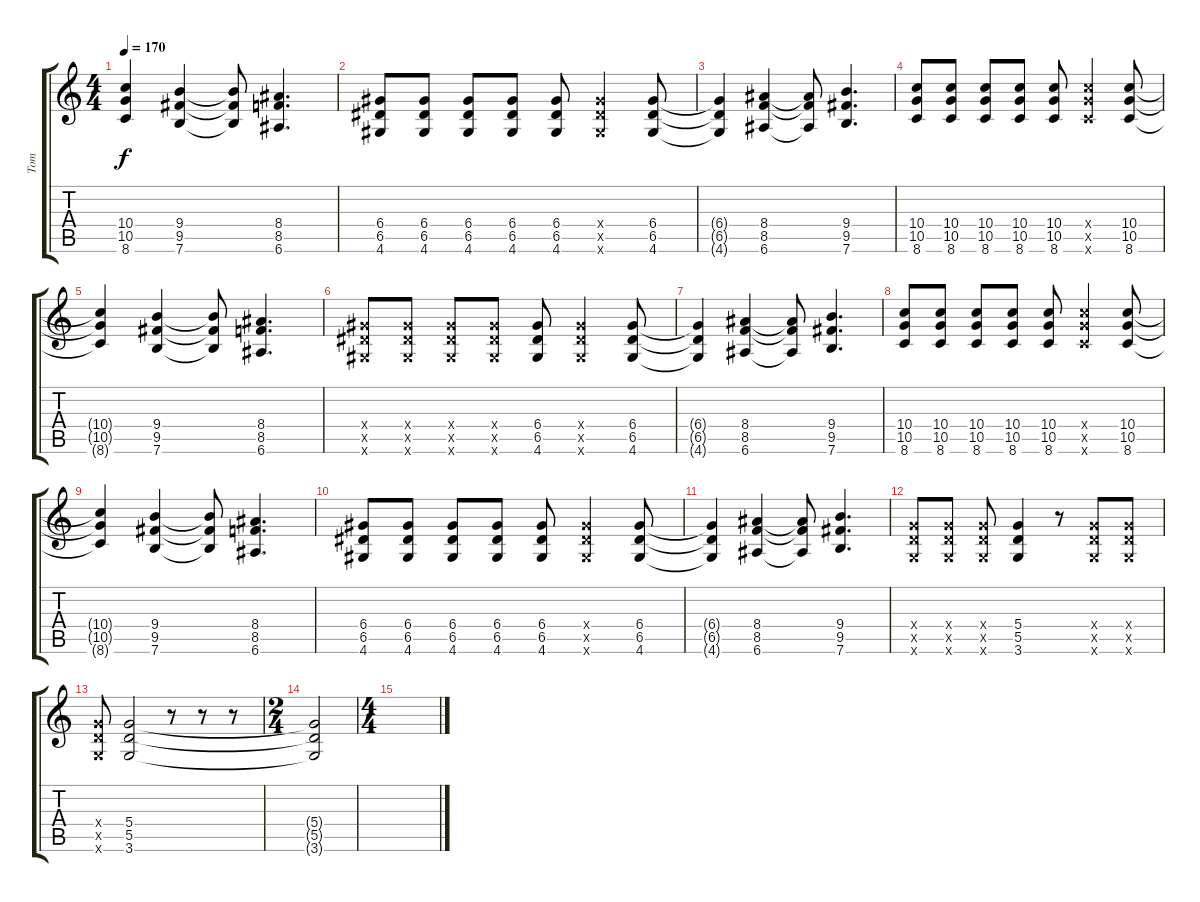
\track ("Tom" "Tom") {instrument distortionguitar}
\staff {score tabs}
\tuning (E4 B3 G3 D3 A2 E2) {hide}
\ts (4 4)
\tempo 170
\clef g2
\ks c
(10.4{t} 10.5{t} 8.6{t}).4{dy f} (9.4 9.5 7.6).4 (9.4{t} 9.5{t} 7.6{t}).8 (8.4 8.5 6.6).4{d} |
(6.4 6.5 4.6).8 (6.4 6.5 4.6).8 (6.4 6.5 4.6).8 (6.4 6.5 4.6).8 (6.4 6.5 4.6).8 (6.4{x} 6.5{x} 4.6{x}).4 (6.4 6.5 4.6).8 |
(6.4{t} 6.5{t} 4.6{t}).4 (8.4 8.5 6.6).4 (8.4{t} 8.5{t} 6.6{t}).8 (9.4 9.5 7.6).4{d} |
(10.4 10.5 8.6).8 (10.4 10.5 8.6).8 (10.4 10.5 8.6).8 (10.4 10.5 8.6).8 (10.4 10.5 8.6).8 (10.4{x} 10.5{x} 8.6{x}).4 (10.4 10.5 8.6).8 |
(10.4{t} 10.5{t} 8.6{t}).4 (9.4 9.5 7.6).4 (9.4{t} 9.5{t} 7.6{t}).8 (8.4 8.5 6.6).4{d} |
(6.4{x} 6.5{x} 4.6{x}).8 (6.4{x} 6.5{x} 4.6{x}).8 (6.4{x} 6.5{x} 4.6{x}).8 (6.4{x} 6.5{x} 4.6{x}).8 (6.4 6.5 4.6).8 (6.4{x} 6.5{x} 4.6{x}).4 (6.4 6.5 4.6).8 |
(6.4{t} 6.5{t} 4.6{t}).4 (8.4 8.5 6.6).4 (8.4{t} 8.5{t} 6.6{t}).8 (9.4 9.5 7.6).4{d} |
(10.4 10.5 8.6).8 (10.4 10.5 8.6).8 (10.4 10.5 8.6).8 (10.4 10.5 8.6).8 (10.4 10.5 8.6).8 (10.4{x} 10.5{x} 8.6{x}).4 (10.4 10.5 8.6).8 |
(10.4{t} 10.5{t} 8.6{t}).4 (9.4 9.5 7.6).4 (9.4{t} 9.5{t} 7.6{t}).8 (8.4 8.5 6.6).4{d} |
(6.4 6.5 4.6).8 (6.4 6.5 4.6).8 (6.4 6.5 4.6).8 (6.4 6.5 4.6).8 (6.4 6.5 4.6).8 (6.4{x} 6.5{x} 4.6{x}).4 (6.4 6.5 4.6).8 |
(6.4{t} 6.5{t} 4.6{t}).4 (8.4 8.5 6.6).4 (8.4{t} 8.5{t} 6.6{t}).8 (9.4 9.5 7.6).4{d} |
(5.4{x} 5.5{x} 3.6{x}).8 (5.4{x} 5.5{x} 3.6{x}).8 (5.4{x} 5.5{x} 3.6{x}).8 (5.4 5.5 3.6).4 r.8 (5.4{x} 5.5{x} 3.6{x}).8 (5.4{x} 5.5{x} 3.6{x}).8 |
(5.4{x} 5.5{x} 3.6{x}).8 (5.4 5.5 3.6).2 r.8 r.8 r.8 |
\ts (2 4)
(5.4{t} 5.5{t} 3.6{t}).2 |
\ts (4 4)
